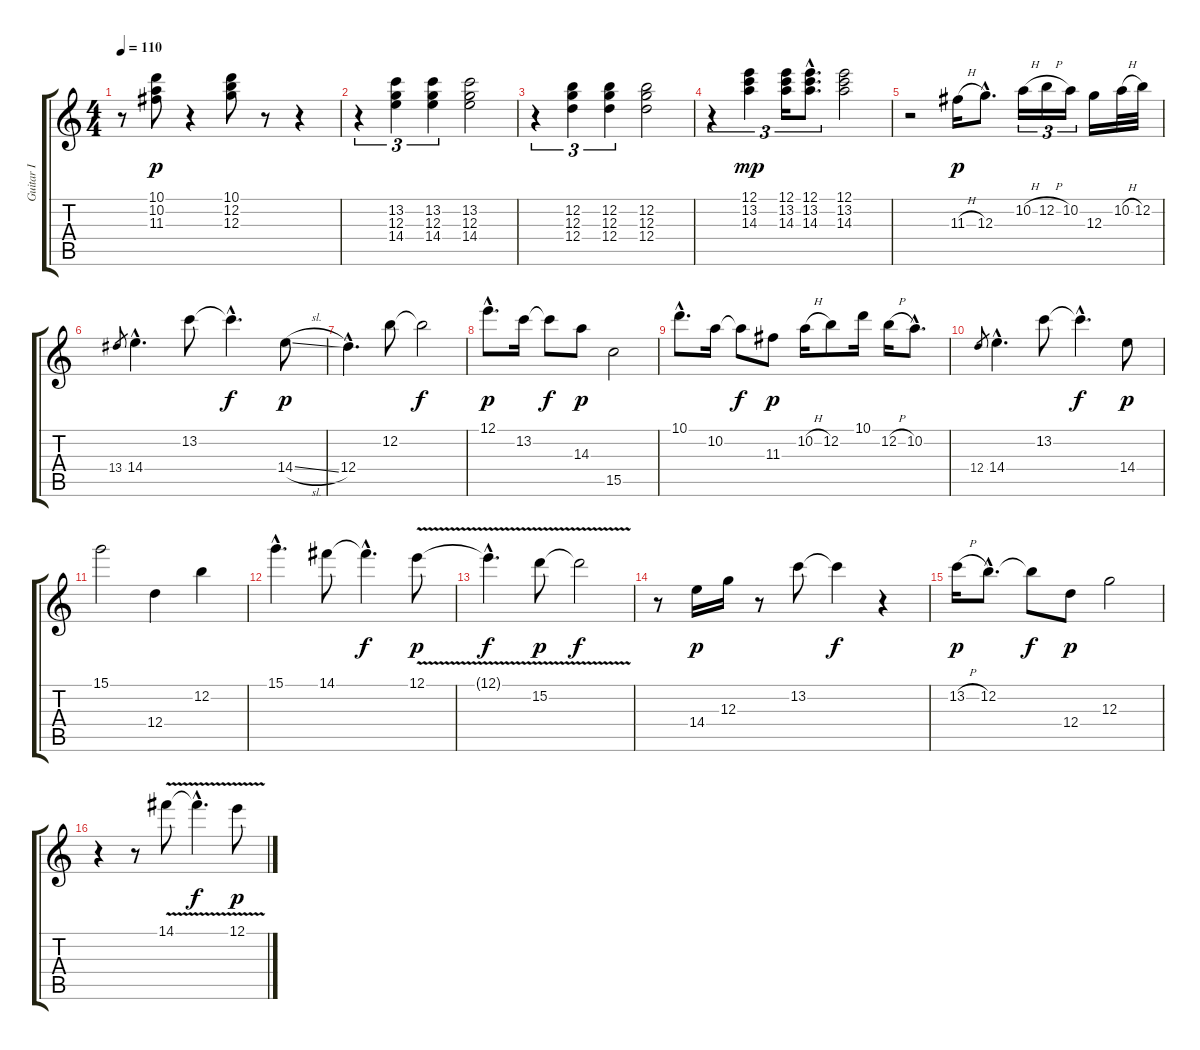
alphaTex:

\track ("Guitar I" "Guitar I") {instrument electricguitarclean}
\staff {score tabs}
\tuning (E4 B3 G3 D3 A2 E2) {hide}
\ts (4 4)
\tempo 110
\clef g2
\ks c
r.8{dy p instrument electricguitarclean} (10.1 10.2 11.3).8 r.4 (10.1 12.2 12.3).8 r.8 r.4 |
r.4{tu (3 2)} (13.2 12.3 14.4).4{tu (3 2)} (13.2 12.3 14.4).4{tu (3 2)} (13.2 12.3 14.4).2 |
r.4{tu (3 2)} (12.2 12.3 12.4).4{tu (3 2)} (12.2 12.3 12.4).4{tu (3 2)} (12.2 12.3 12.4).2 |
r.4{tu (3 2)} (12.1 13.2 14.3).4{tu (3 2) dy mp} (12.1 13.2 14.3).16{tu (3 2)} (12.1{hac} 13.2{hac} 14.3{hac}).8{d tu (3 2)} (12.1 13.2 14.3).2 |
r.2 11.3{h}.16{dy p} 12.3{hac}.8{d} 10.2{h}.16{tu (3 2)} 12.2{h}.16{tu (3 2)} 10.2.16{tu (3 2)} 12.3.16 10.2{h}.32 12.2.32 |
13.4.8{gr} 14.4{hac}.4{d} 13.2.8 13.2{hac t}.4{d dy f} 14.4{sl}.8{dy p} |
12.4{hac}.4{d} 12.2.8 12.2{t}.2{dy f} |
12.1{hac}.8{d dy p} 13.2.16 13.2{t}.8{dy f} 14.3.8{dy p} 15.5.2 |
10.1{hac}.8{d} 10.2.16 10.2{t}.8{dy f} 11.3.8{dy p} 10.2{h}.16 12.2.8 10.1.16 12.2{h}.16 10.2{hac}.8{d} |
12.4.8{gr} 14.4{hac}.4{d} 13.2.8 13.2{hac t}.4{d dy f} 14.4.8{dy p} |
15.1.2 12.4.4 12.2.4 |
15.1{hac}.4{d} 14.1.8 14.1{hac t}.4{d dy f} 12.1{v}.8{dy p} |
12.1{hac t}.4{d dy f} 15.2{v}.8{dy p} 15.2{t}.2{dy f} |
r.8 14.4.16{dy p} 12.3.16 r.8 13.2.8 13.2{t}.4{dy f} r.4 |
13.2{h}.16{dy p} 12.2{hac}.8{d} 12.2{t}.8{dy f} 12.4.8{dy p} 12.3.2 |
r.4 r.8 14.1{v}.8 14.1{hac t}.4{d dy f} 12.1{v}.8{dy p}
